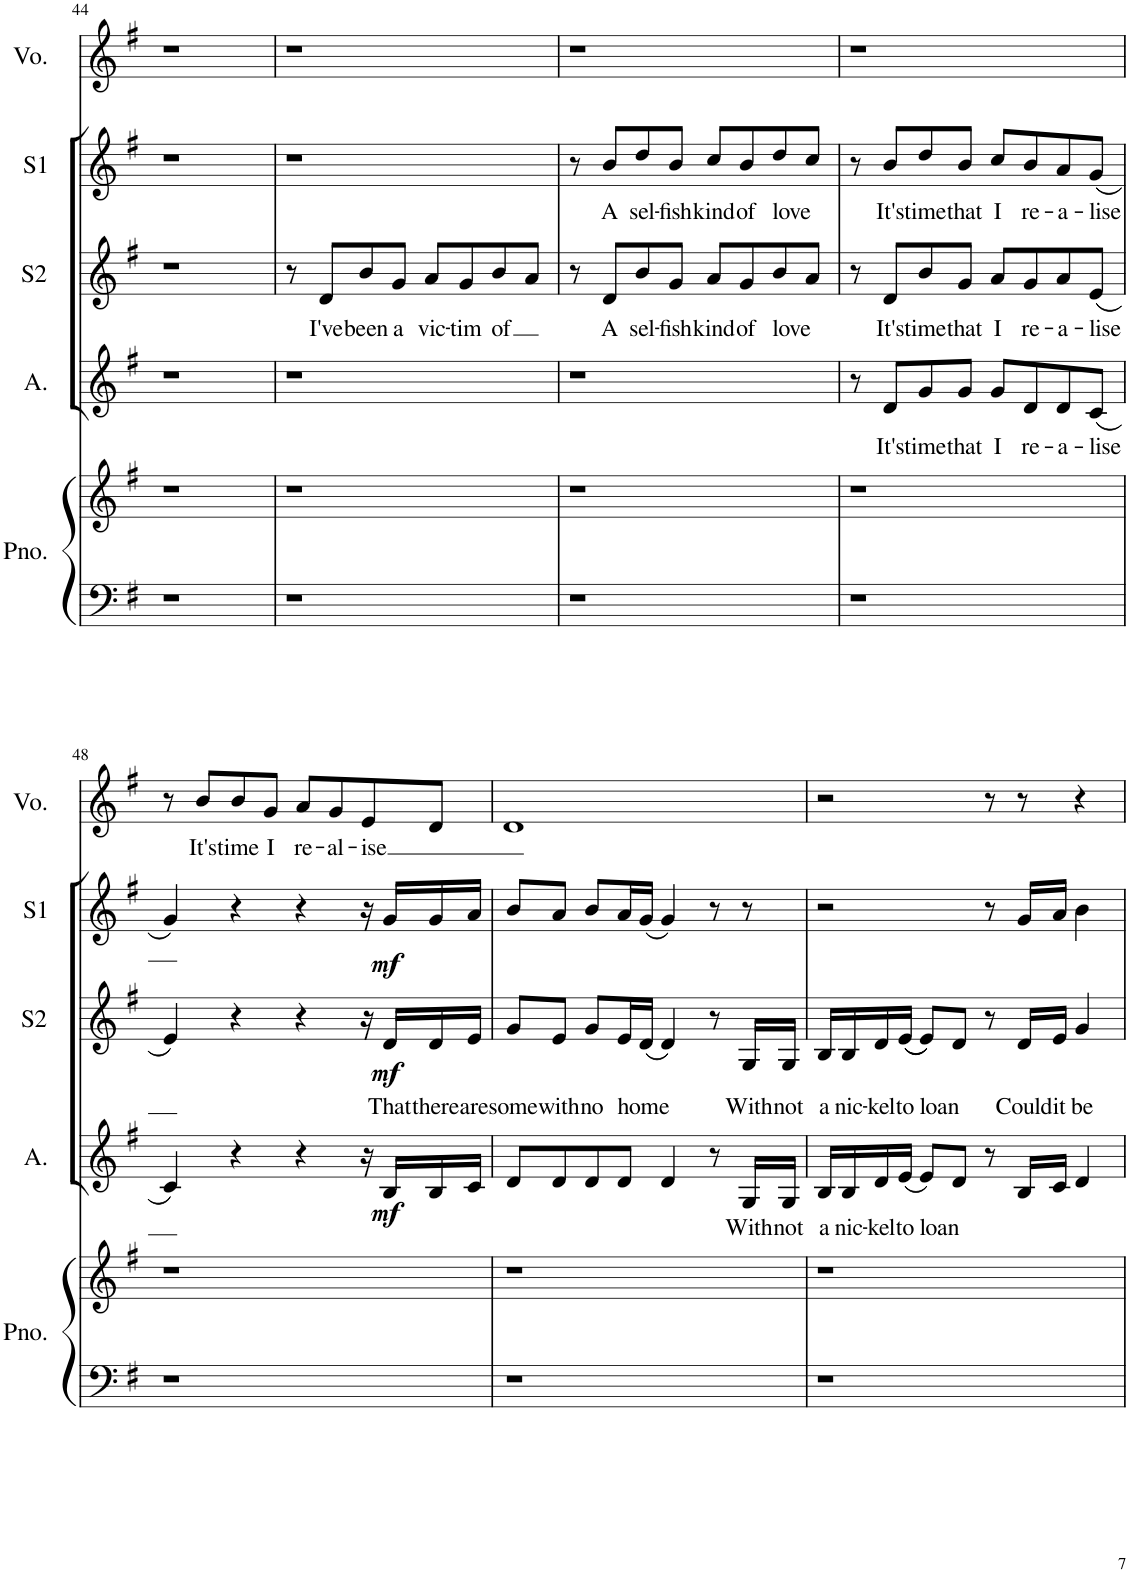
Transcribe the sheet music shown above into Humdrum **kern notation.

**kern	**kern	**kern	**text	**dynam	**kern	**text	**dynam	**kern	**text	**dynam	**kern	**text
*part5	*part5	*part4	*part4	*part4	*part3	*part3	*part3	*part2	*part2	*part2	*part1	*part1
*staff6	*staff5	*staff4	*staff4	*staff4	*staff3	*staff3	*staff3	*staff2	*staff2	*staff2	*staff1	*staff1
*I"Piano	*	*I"Alto	*	*	*I"Soprano 2	*	*	*I"Soprano 1	*	*	*I"Voice	*
*I'Pno.	*	*I'A.	*	*	*I'S2	*	*	*I'S1	*	*	*I'Vo.	*
!!LO:PB:g=z
*clefF4	*clefG2	*clefG2	*	*	*clefG2	*	*	*clefG2	*	*	*clefG2	*
*k[f#]	*k[f#]	*k[f#]	*	*	*k[f#]	*	*	*k[f#]	*	*	*k[f#]	*
*G:	*G:	*G:	*	*	*G:	*	*	*G:	*	*	*G:	*
*M4/4	*M4/4	*M4/4	*	*	*M4/4	*	*	*M4/4	*	*	*M4/4	*
=44	=44	=44	=44	=44	=44	=44	=44	=44	=44	=44	=44	=44
1r	1r	1r	.	.	1r	.	.	1r	.	.	1r	.
=45	=45	=45	=45	=45	=45	=45	=45	=45	=45	=45	=45	=45
1r	1r	1r	.	.	8r	.	.	1r	.	.	1r	.
!	!	!	!	!	!	!LO:LY:b	!	!	!	!	!	!
.	.	.	.	.	8d/L	I've	.	.	.	.	.	.
!	!	!	!	!	!	!LO:LY:b	!	!	!	!	!	!
.	.	.	.	.	8b/	been	.	.	.	.	.	.
!	!	!	!	!	!	!LO:LY:b	!	!	!	!	!	!
.	.	.	.	.	8g/J	a	.	.	.	.	.	.
!	!	!	!	!	!	!LO:LY:b	!	!	!	!	!	!
.	.	.	.	.	8a/L	vic-	.	.	.	.	.	.
!	!	!	!	!	!	!LO:LY:b	!	!	!	!	!	!
.	.	.	.	.	8g/	-tim	.	.	.	.	.	.
!	!	!	!	!	!	!LO:LY:b	!	!	!	!	!	!
.	.	.	.	.	8b/	of	.	.	.	.	.	.
.	.	.	.	.	8a/J	.	.	.	.	.	.	.
=46	=46	=46	=46	=46	=46	=46	=46	=46	=46	=46	=46	=46
1r	1r	1r	.	.	8r	.	.	8r	.	.	1r	.
!	!	!	!	!	!	!LO:LY:b	!	!	!LO:LY:b	!	!	!
.	.	.	.	.	8d/L	A	.	8b/L	A	.	.	.
!	!	!	!	!	!	!LO:LY:b	!	!	!LO:LY:b	!	!	!
.	.	.	.	.	8b/	sel-	.	8dd/	sel-	.	.	.
!	!	!	!	!	!	!LO:LY:b	!	!	!LO:LY:b	!	!	!
.	.	.	.	.	8g/J	-fish	.	8b/J	-fish	.	.	.
!	!	!	!	!	!	!LO:LY:b	!	!	!LO:LY:b	!	!	!
.	.	.	.	.	8a/L	kind	.	8cc/L	kind	.	.	.
!	!	!	!	!	!	!LO:LY:b	!	!	!LO:LY:b	!	!	!
.	.	.	.	.	8g/	of	.	8b/	of	.	.	.
!	!	!	!	!	!	!LO:LY:b	!	!	!LO:LY:b	!	!	!
.	.	.	.	.	8b/	love	.	8dd/	love	.	.	.
.	.	.	.	.	8a/J	.	.	8cc/J	.	.	.	.
=47	=47	=47	=47	=47	=47	=47	=47	=47	=47	=47	=47	=47
1r	1r	8r	.	.	8r	.	.	8r	.	.	1r	.
!	!	!	!LO:LY:b	!	!	!LO:LY:b	!	!	!LO:LY:b	!	!	!
.	.	8d/L	It's	.	8d/L	It's	.	8b/L	It's	.	.	.
!	!	!	!LO:LY:b	!	!	!LO:LY:b	!	!	!LO:LY:b	!	!	!
.	.	8g/	time	.	8b/	time	.	8dd/	time	.	.	.
!	!	!	!LO:LY:b	!	!	!LO:LY:b	!	!	!LO:LY:b	!	!	!
.	.	8g/J	that	.	8g/J	that	.	8b/J	that	.	.	.
!	!	!	!LO:LY:b	!	!	!LO:LY:b	!	!	!LO:LY:b	!	!	!
.	.	8g/L	I	.	8a/L	I	.	8cc/L	I	.	.	.
!	!	!	!LO:LY:b	!	!	!LO:LY:b	!	!	!LO:LY:b	!	!	!
.	.	8d/	re-	.	8g/	re-	.	8b/	re-	.	.	.
!	!	!	!LO:LY:b	!	!	!LO:LY:b	!	!	!LO:LY:b	!	!	!
.	.	8d/	-a-	.	8a/	-a-	.	8a/	-a-	.	.	.
!	!	!	!LO:LY:b	!	!	!LO:LY:b	!	!	!LO:LY:b	!	!	!
.	.	(8c/J	-lise	.	(8e/J	-lise	.	(8g/J	-lise	.	.	.
!!LO:LB:g=z
=48	=48	=48	=48	=48	=48	=48	=48	=48	=48	=48	=48	=48
1r	1r	4c/)	.	.	4e/)	.	.	4g/)	.	.	8r	.
!	!	!	!	!	!	!	!	!	!	!	!	!LO:LY:b
.	.	.	.	.	.	.	.	.	.	.	8b/L	It's
!	!	!	!	!	!	!	!	!	!	!	!	!LO:LY:b
.	.	4r	.	.	4r	.	.	4r	.	.	8b/	time
!	!	!	!	!	!	!	!	!	!	!	!	!LO:LY:b
.	.	.	.	.	.	.	.	.	.	.	8g/J	I
!	!	!	!	!	!	!	!	!	!	!	!	!LO:LY:b
.	.	4r	.	.	4r	.	.	4r	.	.	8a/L	re-
!	!	!	!	!	!	!	!	!	!	!	!	!LO:LY:b
.	.	.	.	.	.	.	.	.	.	.	8g/	-al-
!	!	!	!	!	!	!	!	!	!	!	!	!LO:LY:b
.	.	16r	.	.	16r	.	.	16r	.	.	8e/	-ise
!	!	!	!	!LO:DY:b	!	!LO:LY:b	!LO:DY:b	!	!	!LO:DY:b	!	!
.	.	16B/LL	.	mf	16d/LL	That	mf	16g/LL	.	mf	.	.
!	!	!	!	!	!	!LO:LY:b	!	!	!	!	!	!
.	.	16B/	.	.	16d/	there	.	16g/	.	.	8d/J	.
!	!	!	!	!	!	!LO:LY:b	!	!	!	!	!	!
.	.	16c/JJ	.	.	16e/JJ	are	.	16a/JJ	.	.	.	.
=49	=49	=49	=49	=49	=49	=49	=49	=49	=49	=49	=49	=49
!	!	!	!	!	!	!LO:LY:b	!	!	!	!	!	!
1r	1r	8d/L	.	.	8g/L	some	.	8b/L	.	.	1d	.
!	!	!	!	!	!	!LO:LY:b	!	!	!	!	!	!
.	.	8d/	.	.	8e/J	with	.	8a/J	.	.	.	.
!	!	!	!	!	!	!LO:LY:b	!	!	!	!	!	!
.	.	8d/	.	.	8g/L	no	.	8b/L	.	.	.	.
!	!	!	!	!	!	!LO:LY:b	!	!	!	!	!	!
.	.	8d/J	.	.	16e/L	home	.	16a/L	.	.	.	.
.	.	.	.	.	(16d/JJ	.	.	(16g/JJ	.	.	.	.
.	.	4d/	.	.	4d/)	.	.	4g/)	.	.	.	.
.	.	8r	.	.	8r	.	.	8r	.	.	.	.
!	!	!	!LO:LY:b	!	!	!LO:LY:b	!	!	!	!	!	!
.	.	16G/LL	With	.	16G/LL	With	.	8r	.	.	.	.
!	!	!	!LO:LY:b	!	!	!LO:LY:b	!	!	!	!	!	!
.	.	16G/JJ	not	.	16G/JJ	not	.	.	.	.	.	.
=50	=50	=50	=50	=50	=50	=50	=50	=50	=50	=50	=50	=50
!	!	!	!LO:LY:b	!	!	!LO:LY:b	!	!	!	!	!	!
1r	1r	16B/LL	a	.	16B/LL	a	.	2r	.	.	2r	.
!	!	!	!LO:LY:b	!	!	!LO:LY:b	!	!	!	!	!	!
.	.	16B/	nic-	.	16B/	nic-	.	.	.	.	.	.
!	!	!	!LO:LY:b	!	!	!LO:LY:b	!	!	!	!	!	!
.	.	16d/	-kel	.	16d/	-kel	.	.	.	.	.	.
!	!	!	!LO:LY:b	!	!	!LO:LY:b	!	!	!	!	!	!
.	.	(16e/JJ	to	.	((16e/JJ	to	.	.	.	.	.	.
!	!	!	!LO:LY:b	!	!	!LO:LY:b	!	!	!	!	!	!
.	.	8e/L)	loan	.	8e/L))	loan	.	.	.	.	.	.
.	.	8d/J	.	.	8d/J	.	.	.	.	.	.	.
.	.	8r	.	.	8r	.	.	8r	.	.	8r	.
!	!	!	!	!	!	!LO:LY:b	!	!	!	!	!	!
.	.	16B/LL	.	.	16d/LL	Could	.	16g/LL	.	.	8r	.
!	!	!	!	!	!	!LO:LY:b	!	!	!	!	!	!
.	.	16c/JJ	.	.	16e/JJ	it	.	16a/JJ	.	.	.	.
!	!	!	!	!	!	!LO:LY:b	!	!	!	!	!	!
.	.	4d/	.	.	4g/	be	.	4b\	.	.	4r	.
=	=	=	=	=	=	=	=	=	=	=	=	=
*-	*-	*-	*-	*-	*-	*-	*-	*-	*-	*-	*-	*-
